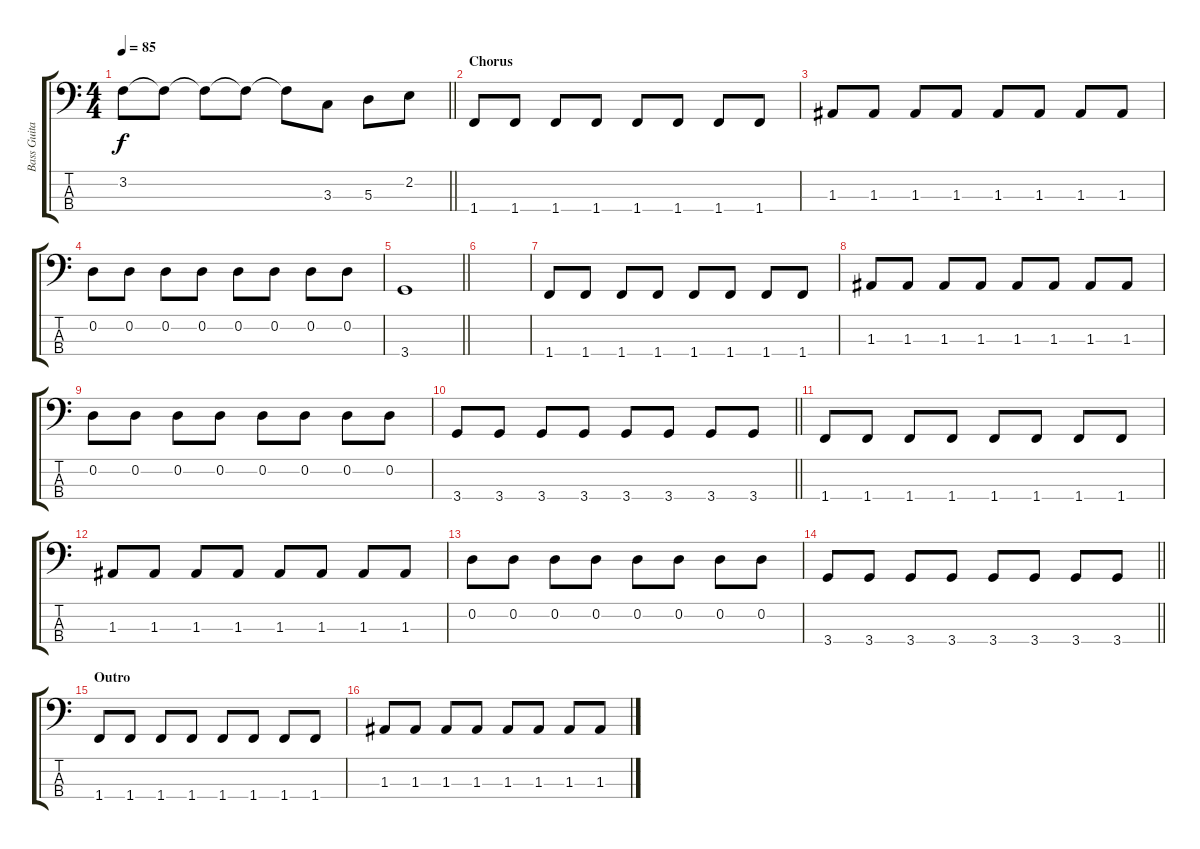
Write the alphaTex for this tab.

\track ("Bass Guitar" "Bass Guita") {instrument electricbassfinger}
\staff {score tabs}
\tuning (G2 D2 A1 E1) {hide}
\ts (4 4)
\tempo 85
\clef f4
\barLineRight lightlight
\ks c
3.2{t}.8{dy f} 3.2{t}.8 3.2{t}.8 3.2{t}.8 3.2{t}.8 3.3.8 5.3.8 2.2.8 |
\section ("" "Chorus")
1.4.8 1.4.8 1.4.8 1.4.8 1.4.8 1.4.8 1.4.8 1.4.8 |
1.3.8 1.3.8 1.3.8 1.3.8 1.3.8 1.3.8 1.3.8 1.3.8 |
0.2.8 0.2.8 0.2.8 0.2.8 0.2.8 0.2.8 0.2.8 0.2.8 |
\barLineRight lightlight
3.4.1 |
|
1.4.8 1.4.8 1.4.8 1.4.8 1.4.8 1.4.8 1.4.8 1.4.8 |
1.3.8 1.3.8 1.3.8 1.3.8 1.3.8 1.3.8 1.3.8 1.3.8 |
0.2.8 0.2.8 0.2.8 0.2.8 0.2.8 0.2.8 0.2.8 0.2.8 |
\barLineRight lightlight
3.4.8 3.4.8 3.4.8 3.4.8 3.4.8 3.4.8 3.4.8 3.4.8 |
1.4.8 1.4.8 1.4.8 1.4.8 1.4.8 1.4.8 1.4.8 1.4.8 |
1.3.8 1.3.8 1.3.8 1.3.8 1.3.8 1.3.8 1.3.8 1.3.8 |
0.2.8 0.2.8 0.2.8 0.2.8 0.2.8 0.2.8 0.2.8 0.2.8 |
\barLineRight lightlight
3.4.8 3.4.8 3.4.8 3.4.8 3.4.8 3.4.8 3.4.8 3.4.8 |
\section ("" "Outro")
1.4.8 1.4.8 1.4.8 1.4.8 1.4.8 1.4.8 1.4.8 1.4.8 |
1.3.8 1.3.8 1.3.8 1.3.8 1.3.8 1.3.8 1.3.8 1.3.8
